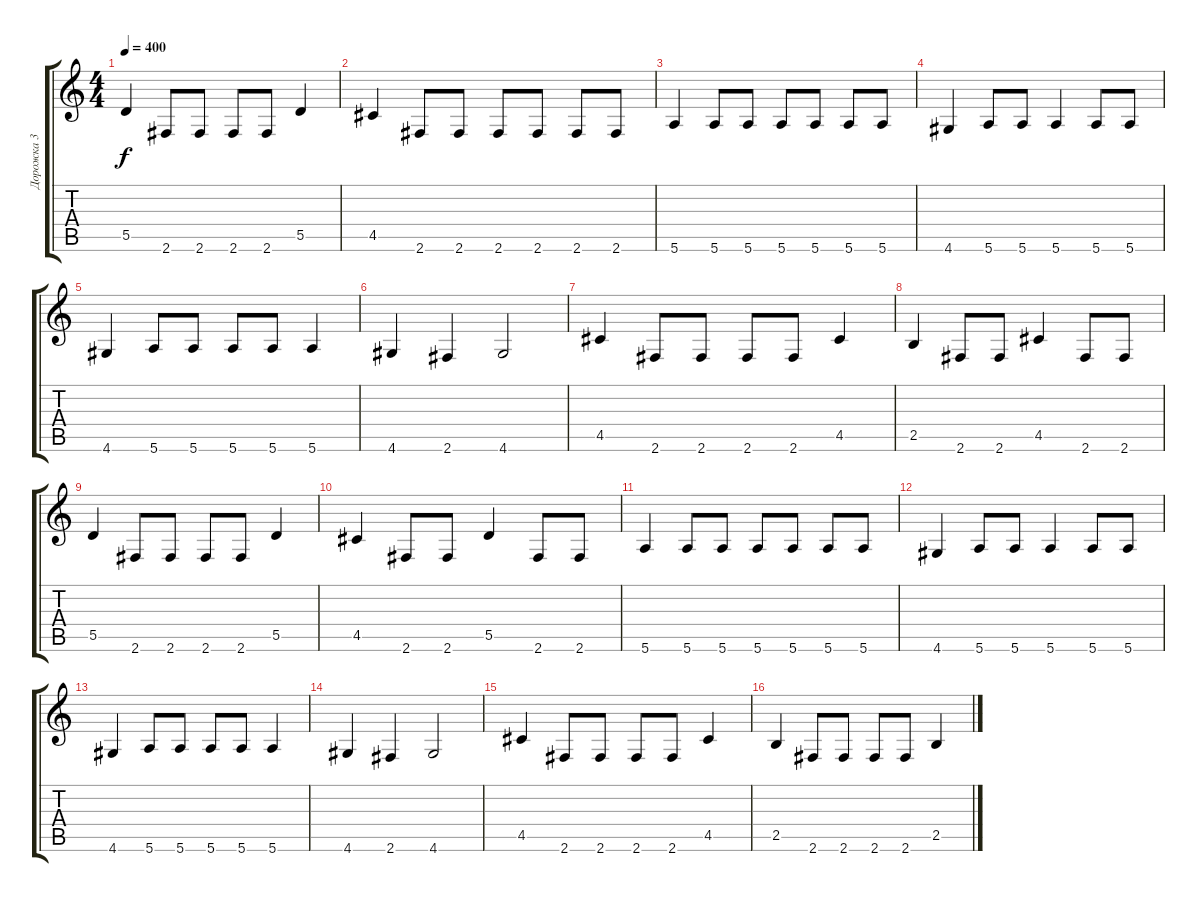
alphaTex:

\track ("Дорожка 3" "Дорожка 3") {instrument electricbassfinger}
\staff {score tabs}
\tuning (E4 B3 G3 D3 A2 E2) {hide}
\ts (4 4)
\tempo 400
\clef g2
\ks c
5.5.4{dy f} 2.6.8 2.6.8 2.6.8 2.6.8 5.5.4 |
4.5.4 2.6.8 2.6.8 2.6.8 2.6.8 2.6.8 2.6.8 |
5.6.4 5.6.8 5.6.8 5.6.8 5.6.8 5.6.8 5.6.8 |
4.6.4 5.6.8 5.6.8 5.6.4 5.6.8 5.6.8 |
4.6.4 5.6.8 5.6.8 5.6.8 5.6.8 5.6.4 |
4.6.4 2.6.4 4.6.2 |
4.5.4 2.6.8 2.6.8 2.6.8 2.6.8 4.5.4 |
2.5.4 2.6.8 2.6.8 4.5.4 2.6.8 2.6.8 |
5.5.4 2.6.8 2.6.8 2.6.8 2.6.8 5.5.4 |
4.5.4 2.6.8 2.6.8 5.5.4 2.6.8 2.6.8 |
5.6.4 5.6.8 5.6.8 5.6.8 5.6.8 5.6.8 5.6.8 |
4.6.4 5.6.8 5.6.8 5.6.4 5.6.8 5.6.8 |
4.6.4 5.6.8 5.6.8 5.6.8 5.6.8 5.6.4 |
4.6.4 2.6.4 4.6.2 |
4.5.4 2.6.8 2.6.8 2.6.8 2.6.8 4.5.4 |
2.5.4 2.6.8 2.6.8 2.6.8 2.6.8 2.5.4
